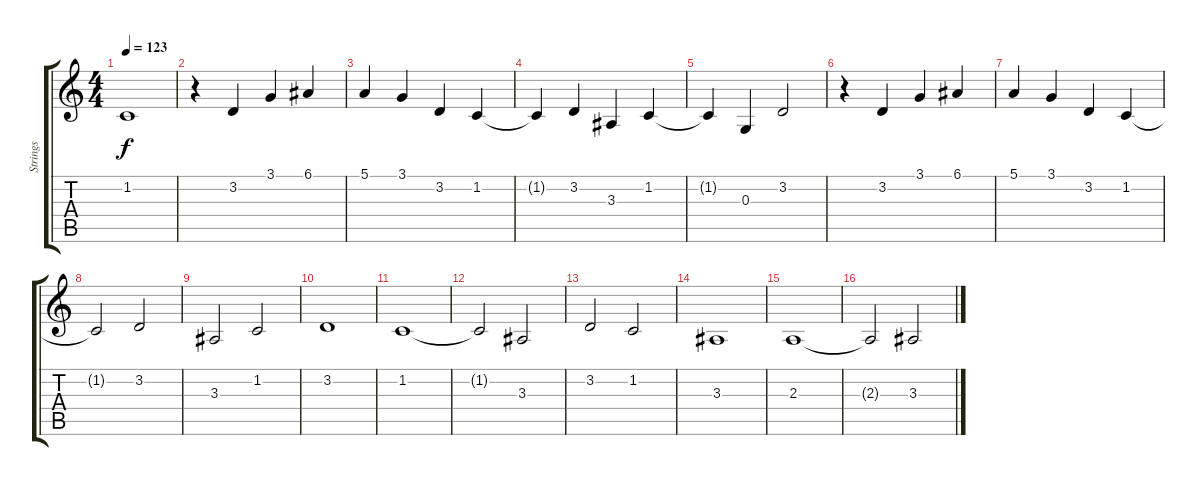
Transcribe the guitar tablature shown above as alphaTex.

\track ("Strings " "Strings ") {instrument stringensemble1}
\staff {score tabs}
\tuning (E4 B3 G3 D3 A2 E2) {hide}
\ts (4 4)
\tempo 123
\clef g2
\ks c
1.2.1{dy f} |
r.4 3.2.4 3.1.4 6.1.4 |
5.1.4 3.1.4 3.2.4 1.2.4 |
1.2{t}.4 3.2.4 3.3.4 1.2.4 |
1.2{t}.4 0.3.4 3.2.2 |
r.4 3.2.4 3.1.4 6.1.4 |
5.1.4 3.1.4 3.2.4 1.2.4 |
1.2{t}.2 3.2.2 |
3.3.2 1.2.2 |
3.2.1 |
1.2.1 |
1.2{t}.2 3.3.2 |
3.2.2 1.2.2 |
3.3.1 |
2.3.1 |
2.3{t}.2 3.3.2
